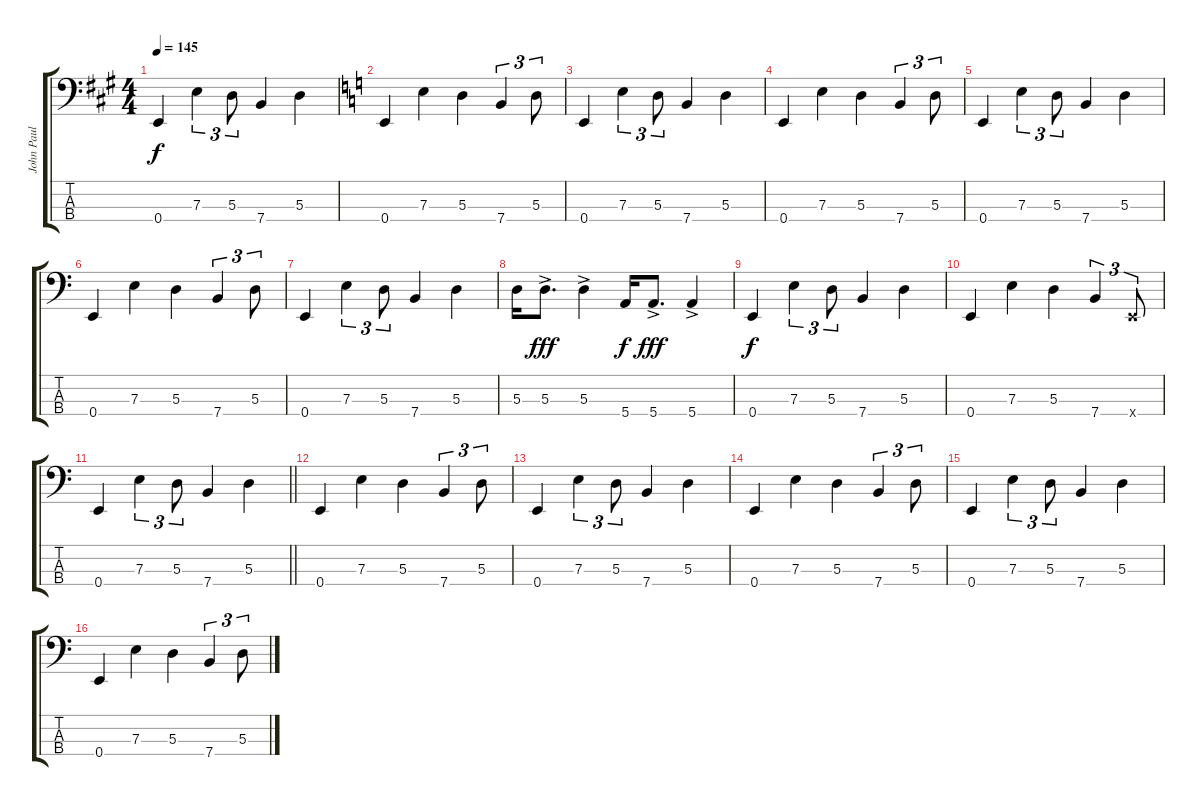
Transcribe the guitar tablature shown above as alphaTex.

\track ("John Paul Jones - Bass Guitar" "John Paul ") {instrument electricbassfinger}
\staff {score tabs}
\tuning (G2 D2 A1 E1) {hide}
\ts (4 4)
\tempo 145
\clef f4
\ks a
0.4.4{dy f} 7.3.4{tu (3 2)} 5.3.8{tu (3 2)} 7.4.4 5.3.4 |
\ks c
0.4.4 7.3.4 5.3.4 7.4.4{tu (3 2)} 5.3.8{tu (3 2)} |
0.4.4 7.3.4{tu (3 2)} 5.3.8{tu (3 2)} 7.4.4 5.3.4 |
0.4.4 7.3.4 5.3.4 7.4.4{tu (3 2)} 5.3.8{tu (3 2)} |
0.4.4 7.3.4{tu (3 2)} 5.3.8{tu (3 2)} 7.4.4 5.3.4 |
0.4.4 7.3.4 5.3.4 7.4.4{tu (3 2)} 5.3.8{tu (3 2)} |
0.4.4 7.3.4{tu (3 2)} 5.3.8{tu (3 2)} 7.4.4 5.3.4 |
5.3.16 5.3{ac}.8{d dy fff} 5.3{ac}.4 5.4.16{dy f} 5.4{ac}.8{d dy fff} 5.4{ac}.4 |
0.4.4{dy f} 7.3.4{tu (3 2)} 5.3.8{tu (3 2)} 7.4.4 5.3.4 |
0.4.4 7.3.4 5.3.4 7.4.4{tu (3 2)} 0.4{x}.8{tu (3 2)} |
\barLineRight lightlight
0.4.4 7.3.4{tu (3 2)} 5.3.8{tu (3 2)} 7.4.4 5.3.4 |
0.4.4 7.3.4 5.3.4 7.4.4{tu (3 2)} 5.3.8{tu (3 2)} |
0.4.4 7.3.4{tu (3 2)} 5.3.8{tu (3 2)} 7.4.4 5.3.4 |
0.4.4 7.3.4 5.3.4 7.4.4{tu (3 2)} 5.3.8{tu (3 2)} |
0.4.4 7.3.4{tu (3 2)} 5.3.8{tu (3 2)} 7.4.4 5.3.4 |
0.4.4 7.3.4 5.3.4 7.4.4{tu (3 2)} 5.3.8{tu (3 2)}
